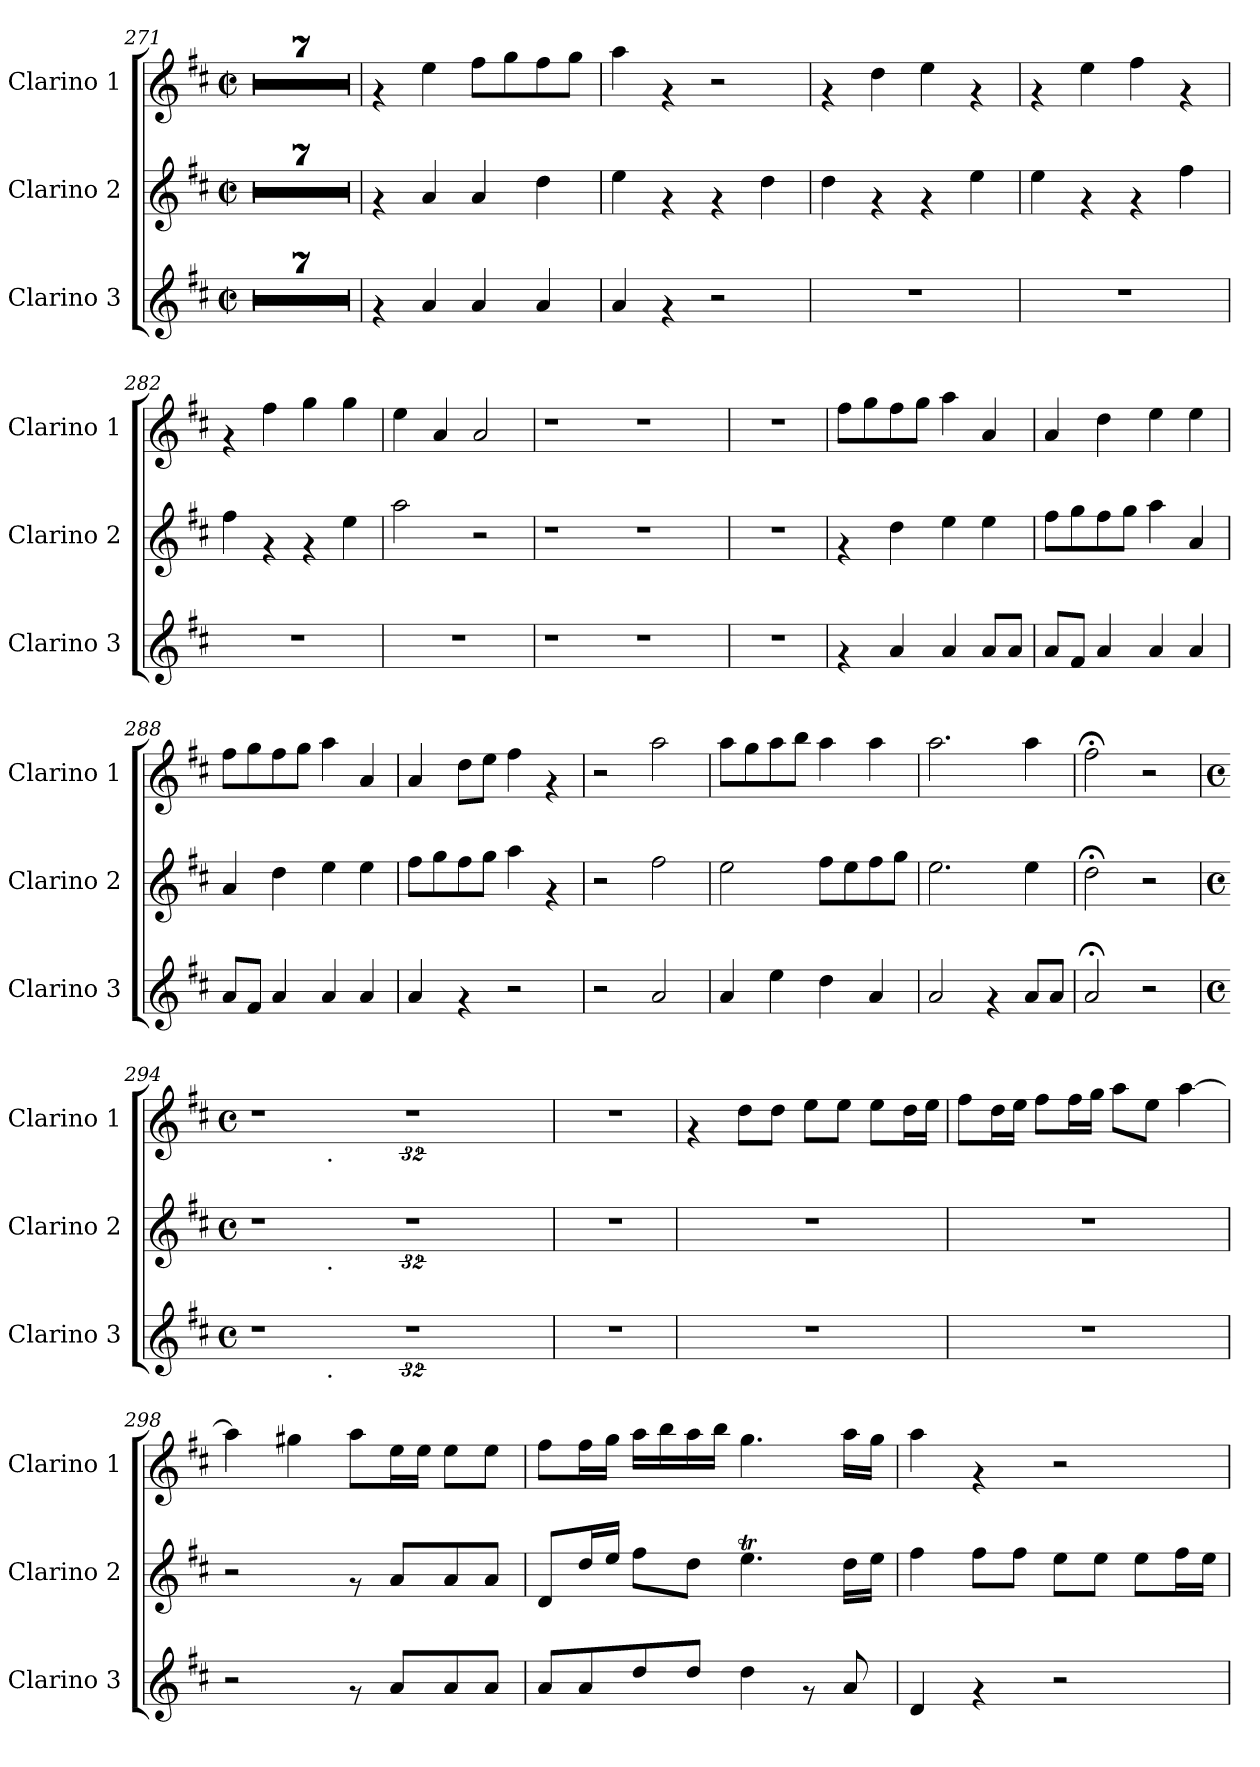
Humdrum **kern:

**kern	**kern	**kern
*part3	*part2	*part1
*staff3	*staff2	*staff1
*I"Clarino 3	*I"Clarino 2	*I"Clarino 1
*I'Clarino 3	*I'Clarino 2	*I'Clarino 1
*clefG2	*clefG2	*clefG2
*ITrd1c2	*ITrd1c2	*ITrd1c2
*k[]	*k[]	*k[]
*C:	*C:	*C:
*M2/2	*M2/2	*M2/2
*met(c|)	*met(c|)	*met(c|)
=271	=271	=271
1r	1r	1r
=272	=272	=272
1r	1r	1r
=273	=273	=273
1r	1r	1r
=274	=274	=274
1r	1r	1r
=275	=275	=275
1r	1r	1r
=276	=276	=276
1r	1r	1r
=277	=277	=277
1r	1r	1r
=278	=278	=278
4rf	4rf	4rf
4g/	4g/	4dd\
4g/	4g/	8ee\L
.	.	8ff\
4g/	4cc\	8ee\
.	.	8ff\J
=279	=279	=279
4g/	4dd\	4gg\
4rf	4rf	4rf
2r	4rf	2r
.	4cc\	.
=280	=280	=280
1r	4cc\	4rf
.	4rf	4cc\
.	4rf	4dd\
.	4dd\	4rf
=281	=281	=281
1r	4dd\	4rf
.	4rf	4dd\
.	4rf	4ee\
.	4ee\	4rf
=282	=282	=282
1r	4ee\	4rf
.	4rf	4ee\
.	4rf	4ff\
.	4dd\	4ff\
=283	=283	=283
1r	2gg\	4dd\
.	.	4g/
.	2r	2g/
!!LO:LB:g=z
=284	=284	=284
1r	1r	1r
1r	1r	1r
=285	=285	=285
1r	1r	1r
=286	=286	=286
4rf	4rf	8ee\L
.	.	8ff\
4g/	4cc\	8ee\
.	.	8ff\J
4g/	4dd\	4gg\
8g/L	4dd\	4g/
8g/J	.	.
=287	=287	=287
8g/L	8ee\L	4g/
8e/J	8ff\	.
4g/	8ee\	4cc\
.	8ff\J	.
4g/	4gg\	4dd\
4g/	4g/	4dd\
=288	=288	=288
8g/L	4g/	8ee\L
8e/J	.	8ff\
4g/	4cc\	8ee\
.	.	8ff\J
4g/	4dd\	4gg\
4g/	4dd\	4g/
=289	=289	=289
4g/	8ee\L	4g/
.	8ff\	.
4rf	8ee\	8cc\L
.	8ff\J	8dd\J
2r	4gg\	4ee\
.	4rf	4rf
=290	=290	=290
2r	2r	2r
2g/	2ee\	2gg\
=291	=291	=291
4g/	2dd\	8gg\L
.	.	8ff\
4dd\	.	8gg\
.	.	8aa\J
4cc\	8ee\L	4gg\
.	8dd\	.
4g/	8ee\	4gg\
.	8ff\J	.
=292	=292	=292
2g/	2.dd\	2.gg\
4rf	.	.
8g/L	4dd\	4gg\
8g/J	.	.
=293	=293	=293
2g;/	2cc;<\	2ee;<\
2r	2r	2r
!!LO:PB:g=z
=294	=294	=294
*M4/4	*M4/4	*M4/4
*met(c)	*met(c)	*met(c)
*^	*^	*^
1r	4...ryy	1r	4...ryy	1r	4...ryy
!	!	!	!	!	!LO:TX:b:t=.
!	!	!	!LO:TX:b:t=.	!	!
!	!LO:TX:b:t=.	!	!	!	!
.	0ryy	.	0ryy	.	0ryy
32%47r	.	32%47r	.	32%47r	.
*v	*v	*	*	*v	*v
*	*v	*v	*
=295	=295	=295
1r	1r	1r
=296	=296	=296
1r	1r	4rf
.	.	8cc\L
.	.	8cc\J
.	.	8dd\L
.	.	8dd\J
.	.	8dd\L
.	.	16cc\L
.	.	16dd\JJ
=297	=297	=297
1r	1r	8ee\L
.	.	16cc\L
.	.	16dd\JJ
.	.	8ee\L
.	.	16ee\L
.	.	16ff\JJ
.	.	8gg\L
.	.	8dd\J
.	.	[>4gg\
=298	=298	=298
2r	2r	4gg\]
.	.	4ff#X\
8rf	8rf	8gg\L
8g/L	8g/L	16dd\L
.	.	16dd\JJ
8g/	8g/	8dd\L
8g/J	8g/J	8dd\J
!!LO:LB:g=z
=299	=299	=299
8g/L	8c/L	8ee\L
8g/	16cc/L	16ee\L
.	16dd/JJ	16ff\JJ
8cc/	8ee\L	16gg\LL
.	.	16aa\
8cc/J	8cc\J	16gg\
.	.	16aa\JJ
4cc\	4.ddT\	4.ff\
8rf	.	.
8g/	16cc\LL	16gg\LL
.	16dd\JJ	16ff\JJ
=300	=300	=300
4c/	4ee\	4gg\
4rf	8ee\L	4rf
.	8ee\J	.
2r	8dd\L	2r
.	8dd\J	.
.	8dd\L	.
.	16ee\L	.
.	16dd\JJ	.
=	=	=
*-	*-	*-
